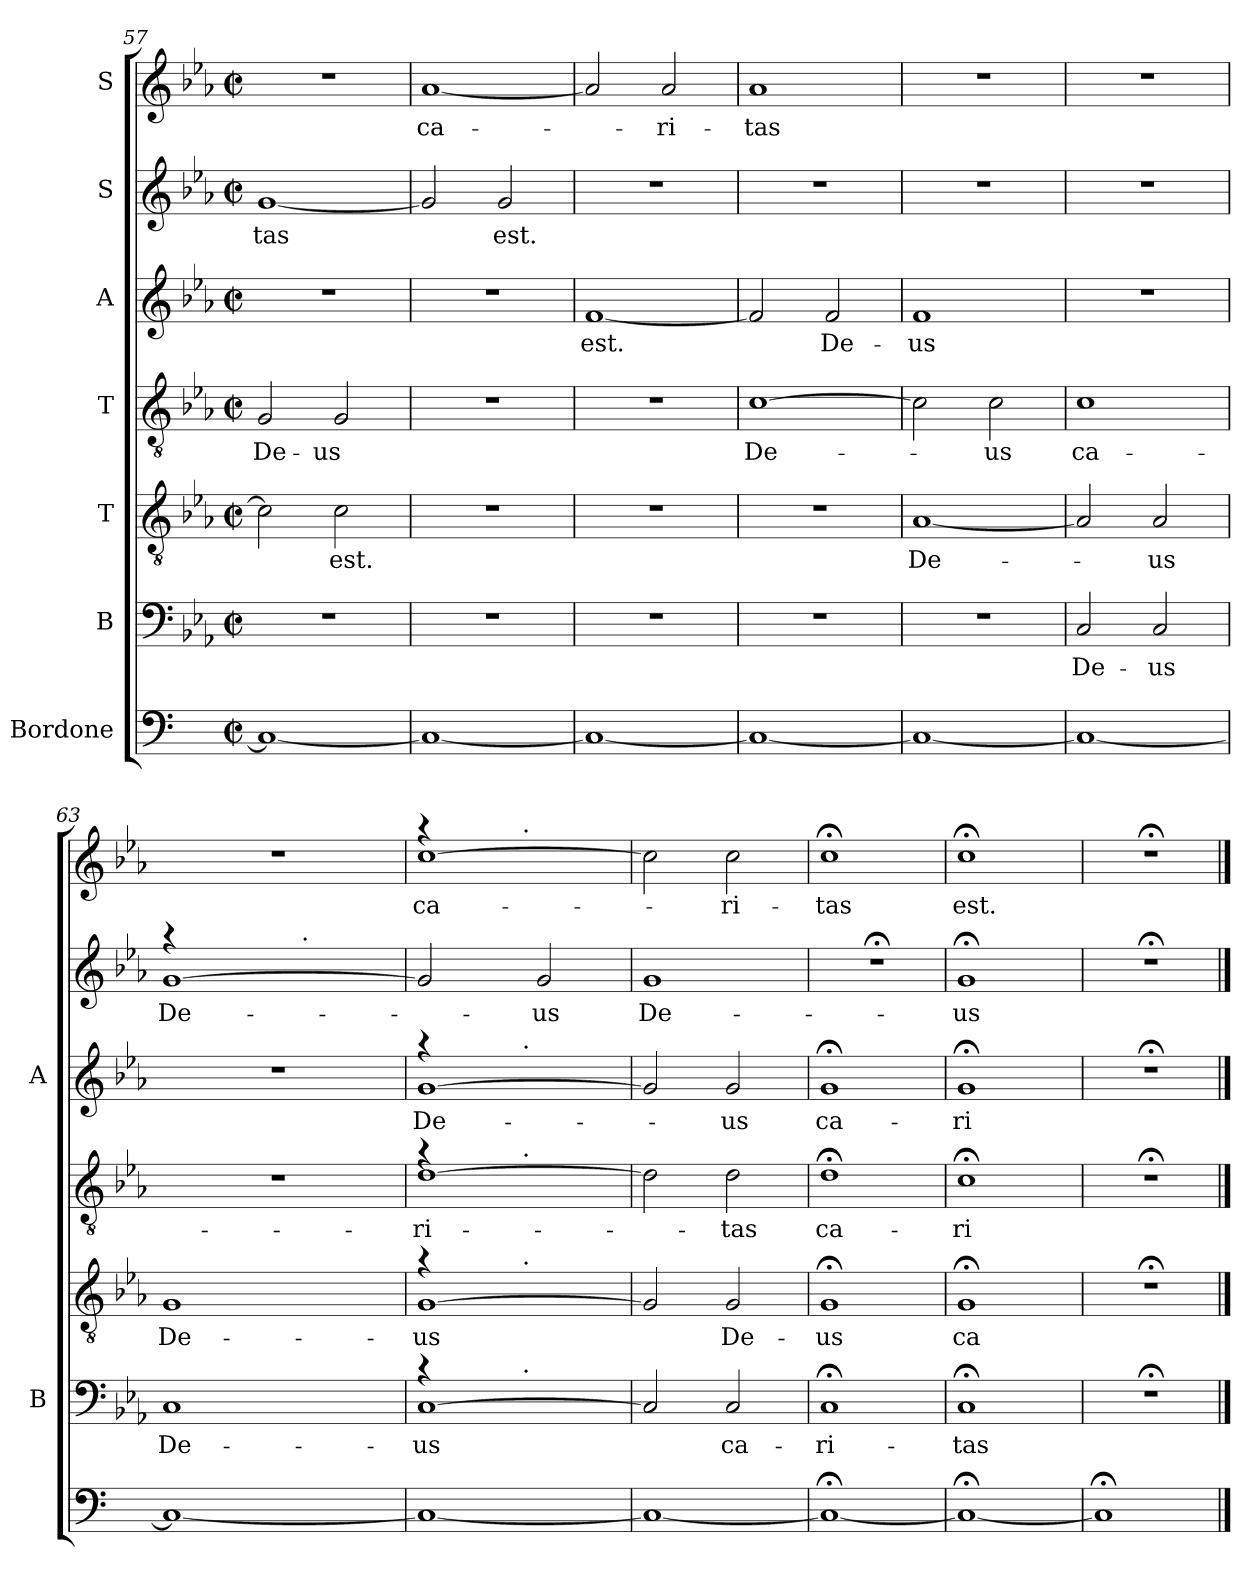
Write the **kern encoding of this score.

**kern	**kern	**text	**kern	**text	**kern	**text	**kern	**text	**kern	**text	**kern	**text
*part7	*part6	*part6	*part5	*part5	*part4	*part4	*part3	*part3	*part2	*part2	*part1	*part1
*staff7	*staff6	*staff6	*staff5	*staff5	*staff4	*staff4	*staff3	*staff3	*staff2	*staff2	*staff1	*staff1
*I"Bordone	*I"B	*	*I"T	*	*I"T	*	*I"A	*	*I"S	*	*I"S	*
*	*I'B	*	*	*	*	*	*I'A	*	*	*	*	*
*clefF4	*clefF4	*	*clefGv2	*	*clefGv2	*	*clefG2	*	*clefG2	*	*clefG2	*
*ITrd-2c-3	*	*	*	*	*	*	*	*	*	*	*	*
*k[b-e-a-]	*k[b-e-a-]	*	*k[b-e-a-]	*	*k[b-e-a-]	*	*k[b-e-a-]	*	*k[b-e-a-]	*	*k[b-e-a-]	*
*E-:	*E-:	*	*E-:	*	*E-:	*	*E-:	*	*E-:	*	*E-:	*
*M2/2	*M2/2	*	*M2/2	*	*M2/2	*	*M2/2	*	*M2/2	*	*M2/2	*
*met(c|)	*met(c|)	*	*met(c|)	*	*met(c|)	*	*met(c|)	*	*met(c|)	*	*met(c|)	*
=57	=57	=57	=57	=57	=57	=57	=57	=57	=57	=57	=57	=57
!	!	!	!	!	!	!LO:LY:b	!	!	!	!LO:LY:b	!	!
1E-_	1r	.	2c\]	.	2G/	De-	1r	.	[<1g	-tas	1r	.
!	!	!	!	!LO:LY:b	!	!LO:LY:b	!	!	!	!	!	!
.	.	.	2c\	est.	2G/	-us	.	.	.	.	.	.
=58	=58	=58	=58	=58	=58	=58	=58	=58	=58	=58	=58	=58
!	!	!	!	!	!	!	!	!	!	!	!	!LO:LY:b
1E-_	1r	.	1r	.	1r	.	1r	.	2g/]	.	[<1a-	ca-
!	!	!	!	!	!	!	!	!	!	!LO:LY:b	!	!
.	.	.	.	.	.	.	.	.	2g/	est.	.	.
=59	=59	=59	=59	=59	=59	=59	=59	=59	=59	=59	=59	=59
!	!	!	!	!	!	!	!	!LO:LY:b	!	!	!	!
1E-_	1r	.	1r	.	1r	.	[<1f	est.	1r	.	2a-/]	.
!	!	!	!	!	!	!	!	!	!	!	!	!LO:LY:b
.	.	.	.	.	.	.	.	.	.	.	2a-/	-ri-
=60	=60	=60	=60	=60	=60	=60	=60	=60	=60	=60	=60	=60
!	!	!	!	!	!	!LO:LY:b	!	!	!	!	!	!LO:LY:b
1E-_	1r	.	1r	.	[>1c	De-	2f/]	.	1r	.	1a-	-tas
!	!	!	!	!	!	!	!	!LO:LY:b	!	!	!	!
.	.	.	.	.	.	.	2f/	De-	.	.	.	.
=61	=61	=61	=61	=61	=61	=61	=61	=61	=61	=61	=61	=61
!	!	!	!	!LO:LY:b	!	!	!	!LO:LY:b	!	!	!	!
1E-_	1r	.	[<1A-	De-	2c\]	.	1f	-us	1r	.	1r	.
!	!	!	!	!	!	!LO:LY:b	!	!	!	!	!	!
.	.	.	.	.	2c\	-us	.	.	.	.	.	.
=62	=62	=62	=62	=62	=62	=62	=62	=62	=62	=62	=62	=62
!	!	!LO:LY:b	!	!	!	!LO:LY:b	!	!	!	!	!	!
1E-_	2C/	De-	2A-/]	.	1c	ca-	1r	.	1r	.	1r	.
!	!	!LO:LY:b	!	!LO:LY:b	!	!	!	!	!	!	!	!
.	2C/	-us	2A-/	-us	.	.	.	.	.	.	.	.
=63	=63	=63	=63	=63	=63	=63	=63	=63	=63	=63	=63	=63
!	!	!LO:LY:b	!	!LO:LY:b	!	!	!	!	!	!LO:LY:b	!	!
*	*	*	*	*	*	*	*	*	*^	*	*	*
*	*	*	*	*	*	*	*	*	*	*^	*	*	*
1E-_	1C	De-	1G	De-	1r	.	1r	.	[<1g>	4rgg	2ryy	De-	1r	.
.	.	.	.	.	.	.	.	.	.	2.ryy	.	.	.	.
.	.	.	.	.	.	.	.	.	.	.	16.ryy	.	.	.
!	!	!	!	!	!	!	!	!	!	!	!LO:TX:a:t=.	!	!	!
.	.	.	.	.	.	.	.	.	.	.	4ryy	.	.	.
.	.	.	.	.	.	.	.	.	.	.	8ryy	.	.	.
.	.	.	.	.	.	.	.	.	.	.	32ryy	.	.	.
=64	=64	=64	=64	=64	=64	=64	=64	=64	=64	=64	=64	=64	=64	=64
!	!	!LO:LY:b	!	!LO:LY:b	!	!LO:LY:b	!	!LO:LY:b	!	!	!	!	!	!LO:LY:b
*	*^	*	*^	*	*^	*	*^	*	*	*	*	*	*^	*
*	*	*^	*	*	*^	*	*	*^	*	*	*^	*	*v	*v	*v	*	*	*^	*
1E-_	[<1C>	4rB	4...ryy	-us	[<1G>	4rg	4...ryy	-us	[>1d>	4rg	4...ryy	-ri-	[<1g>	4rgg	4...ryy	De-	2g/]	.	[>1cc>	4rgg	4...ryy	ca-
.	.	2.ryy	.	.	.	2.ryy	.	.	.	2.ryy	.	.	.	2.ryy	.	.	.	.	.	2.ryy	.	.
!	!	!	!	!	!	!	!	!	!	!	!	!	!	!	!	!	!	!	!	!	!LO:TX:a:t=.	!
!	!	!	!	!	!	!	!	!	!	!	!	!	!	!	!LO:TX:a:t=.	!	!	!	!	!	!	!
!	!	!	!	!	!	!	!	!	!	!	!LO:TX:a:t=.	!	!	!	!	!	!	!	!	!	!	!
!	!	!	!	!	!	!	!LO:TX:a:t=.	!	!	!	!	!	!	!	!	!	!	!	!	!	!	!
!	!	!	!LO:TX:a:t=.	!	!	!	!	!	!	!	!	!	!	!	!	!	!	!	!	!	!	!
.	.	.	2ryy	.	.	.	2ryy	.	.	.	2ryy	.	.	.	2ryy	.	.	.	.	.	2ryy	.
!	!	!	!	!	!	!	!	!	!	!	!	!	!	!	!	!	!	!LO:LY:b	!	!	!	!
.	.	.	.	.	.	.	.	.	.	.	.	.	.	.	.	.	2g/	-us	.	.	.	.
.	.	.	32ryy	.	.	.	32ryy	.	.	.	32ryy	.	.	.	32ryy	.	.	.	.	.	32ryy	.
=65	=65	=65	=65	=65	=65	=65	=65	=65	=65	=65	=65	=65	=65	=65	=65	=65	=65	=65	=65	=65	=65	=65
!	!	!	!	!	!	!	!	!	!	!	!	!	!	!	!	!	!	!LO:LY:b	!	!	!	!
*	*v	*v	*v	*	*	*	*	*	*v	*v	*v	*	*v	*v	*v	*	*	*	*v	*v	*v	*
*	*	*	*v	*v	*v	*	*	*	*	*	*	*	*	*
1E-_	2C/]	.	2G/]	.	2d\]	.	2g/]	.	1g	De-	2cc\]	.
!	!	!LO:LY:b	!	!LO:LY:b	!	!LO:LY:b	!	!LO:LY:b	!	!	!	!LO:LY:b
.	2C/	ca-	2G/	De-	2d\	-tas	2g/	-us	.	.	2cc\	-ri-
=66	=66	=66	=66	=66	=66	=66	=66	=66	=66	=66	=66	=66
!	!	!LO:LY:b	!	!LO:LY:b	!	!LO:LY:b	!	!LO:LY:b	!	!	!	!LO:LY:b
1E-;_	1C;	-ri-	1G;	-us	1d;<	ca-	1g;	ca-	1r;<	.	1cc;<	-tas
=67	=67	=67	=67	=67	=67	=67	=67	=67	=67	=67	=67	=67
!	!	!LO:LY:b	!	!LO:LY:b	!	!LO:LY:b	!	!LO:LY:b	!	!LO:LY:b	!	!LO:LY:b
1E-;_	1C;	-tas	1G;	ca-	1c;<	-ri-	1g;	-ri-	1g;	-us	1cc;<	est.
=68	=68	=68	=68	=68	=68	=68	=68	=68	=68	=68	=68	=68
1E-;]	1r;<	.	1r;<	.	1r;<	.	1r;<	.	1r;<	.	1r;<	.
==	==	==	==	==	==	==	==	==	==	==	==	==
*-	*-	*-	*-	*-	*-	*-	*-	*-	*-	*-	*-	*-
